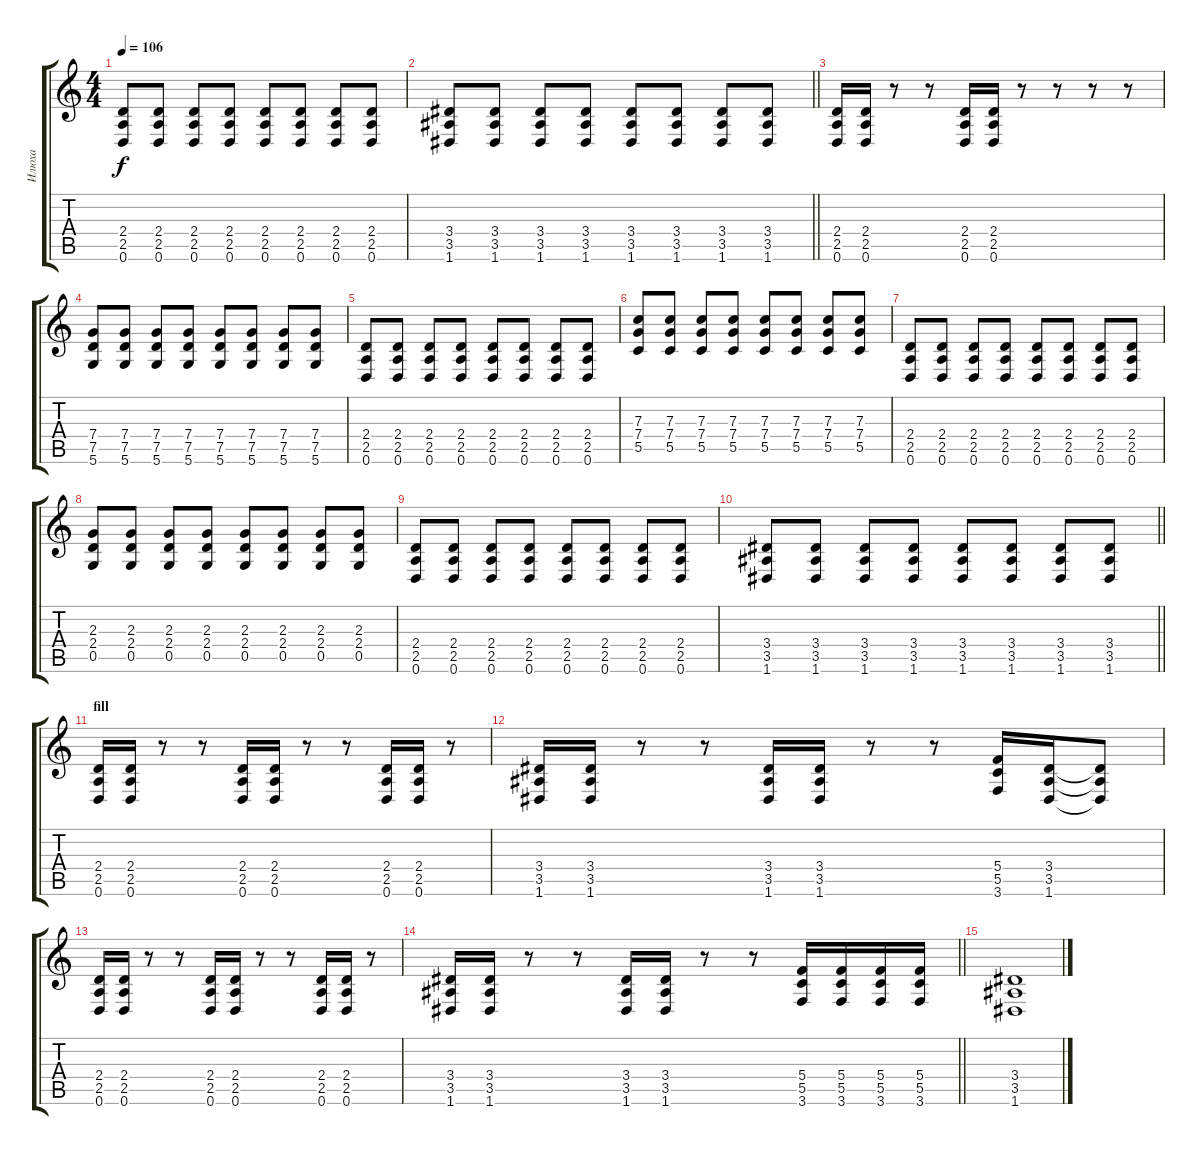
\track ("Илюха" "Илюха") {instrument acousticguitarsteel}
\staff {score tabs}
\tuning (D4 A3 F3 C3 G2 D2) {hide}
\ts (4 4)
\tempo 106
\clef g2
\ks c
(2.4 2.5 0.6).8{dy f} (2.4 2.5 0.6).8 (2.4 2.5 0.6).8 (2.4 2.5 0.6).8 (2.4 2.5 0.6).8 (2.4 2.5 0.6).8 (2.4 2.5 0.6).8 (2.4 2.5 0.6).8 |
\barLineRight lightlight
(3.4 3.5 1.6).8 (3.4 3.5 1.6).8 (3.4 3.5 1.6).8 (3.4 3.5 1.6).8 (3.4 3.5 1.6).8 (3.4 3.5 1.6).8 (3.4 3.5 1.6).8 (3.4 3.5 1.6).8 |
(2.4 2.5 0.6).16 (2.4 2.5 0.6).16 r.8 r.8 (2.4 2.5 0.6).16 (2.4 2.5 0.6).16 r.8 r.8 r.8 r.8 |
(7.4 7.5 5.6).8 (7.4 7.5 5.6).8 (7.4 7.5 5.6).8 (7.4 7.5 5.6).8 (7.4 7.5 5.6).8 (7.4 7.5 5.6).8 (7.4 7.5 5.6).8 (7.4 7.5 5.6).8 |
(2.4 2.5 0.6).8 (2.4 2.5 0.6).8 (2.4 2.5 0.6).8 (2.4 2.5 0.6).8 (2.4 2.5 0.6).8 (2.4 2.5 0.6).8 (2.4 2.5 0.6).8 (2.4 2.5 0.6).8 |
(7.3 7.4 5.5).8 (7.3 7.4 5.5).8 (7.3 7.4 5.5).8 (7.3 7.4 5.5).8 (7.3 7.4 5.5).8 (7.3 7.4 5.5).8 (7.3 7.4 5.5).8 (7.3 7.4 5.5).8 |
(2.4 2.5 0.6).8 (2.4 2.5 0.6).8 (2.4 2.5 0.6).8 (2.4 2.5 0.6).8 (2.4 2.5 0.6).8 (2.4 2.5 0.6).8 (2.4 2.5 0.6).8 (2.4 2.5 0.6).8 |
(2.3 2.4 0.5).8 (2.3 2.4 0.5).8 (2.3 2.4 0.5).8 (2.3 2.4 0.5).8 (2.3 2.4 0.5).8 (2.3 2.4 0.5).8 (2.3 2.4 0.5).8 (2.3 2.4 0.5).8 |
(2.4 2.5 0.6).8 (2.4 2.5 0.6).8 (2.4 2.5 0.6).8 (2.4 2.5 0.6).8 (2.4 2.5 0.6).8 (2.4 2.5 0.6).8 (2.4 2.5 0.6).8 (2.4 2.5 0.6).8 |
\barLineRight lightlight
(3.4 3.5 1.6).8 (3.4 3.5 1.6).8 (3.4 3.5 1.6).8 (3.4 3.5 1.6).8 (3.4 3.5 1.6).8 (3.4 3.5 1.6).8 (3.4 3.5 1.6).8 (3.4 3.5 1.6).8 |
\section ("" "fill")
(2.4 2.5 0.6).16 (2.4 2.5 0.6).16 r.8 r.8 (2.4 2.5 0.6).16 (2.4 2.5 0.6).16 r.8 r.8 (2.4 2.5 0.6).16 (2.4 2.5 0.6).16 r.8 |
(3.4 3.5 1.6).16 (3.4 3.5 1.6).16 r.8 r.8 (3.4 3.5 1.6).16 (3.4 3.5 1.6).16 r.8 r.8 (5.4 5.5 3.6).16 (3.4 3.5 1.6).16 (3.4{t} 3.5{t} 1.6{t}).8 |
(2.4 2.5 0.6).16 (2.4 2.5 0.6).16 r.8 r.8 (2.4 2.5 0.6).16 (2.4 2.5 0.6).16 r.8 r.8 (2.4 2.5 0.6).16 (2.4 2.5 0.6).16 r.8 |
\barLineRight lightlight
(3.4 3.5 1.6).16 (3.4 3.5 1.6).16 r.8 r.8 (3.4 3.5 1.6).16 (3.4 3.5 1.6).16 r.8 r.8 (5.4 5.5 3.6).16 (5.4 5.5 3.6).16 (5.4 5.5 3.6).16 (5.4 5.5 3.6).16 |
(3.4 3.5 1.6).1
